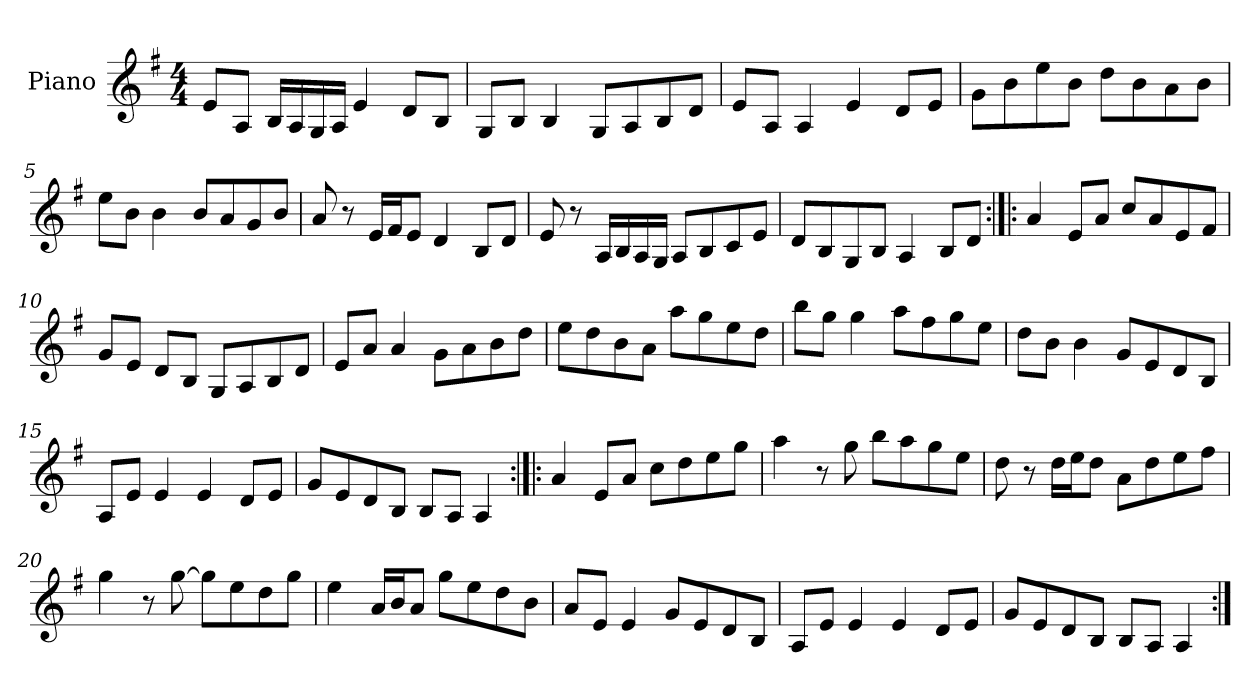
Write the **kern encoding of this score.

**kern
*part1
*staff1
*I"Piano
*I'Pno
*clefG2
*k[f#]
*M4/4
=1
8e/L
8A/J
16B/LL
16A/
16G/
16A/JJ
4e/
8d/L
8B/J
=2
8G/L
8B/J
4B/
8G/L
8A/
8B/
8d/J
=3
8e/L
8A/J
4A/
4e/
8d/L
8e/J
=4
8g\L
8b\
8ee\
8b\J
8dd\L
8b\
8a\
8b\J
=5
8ee\L
8b\J
4b\
8b/L
8a/
8g/
8b/J
!!LO:LB:g=z
=6
8a/
8r
16e/LL
16f#/J
8e/J
4d/
8B/L
8d/J
=7
8e/
8r
16A/LL
16B/
16A/
16G/JJ
8A/L
8B/
8c/
8e/J
=8
8d/L
8B/
8G/
8B/J
4A/
8B/L
8d/J
=9:|!|:
4a/
8e/L
8a/J
8cc/L
8a/
8e/
8f#/J
!!LO:LB:g=z
=10
8g/L
8e/J
8d/L
8B/J
8G/L
8A/
8B/
8d/J
=11
8e/L
8a/J
4a/
8g\L
8a\
8b\
8dd\J
=12
8ee\L
8dd\
8b\
8a\J
8aa\L
8gg\
8ee\
8dd\J
=13
8bb\L
8gg\J
4gg\
8aa\L
8ff#\
8gg\
8ee\J
=14
8dd\L
8b\J
4b\
8g/L
8e/
8d/
8B/J
=15
8A/L
8e/J
4e/
4e/
8d/L
8e/J
!!LO:LB:g=z
=16
8g/L
8e/
8d/
8B/J
8B/L
8A/J
4A/
=17:|!|:
4a/
8e/L
8a/J
8cc\L
8dd\
8ee\
8gg\J
=18
4aa\
8r
8gg\
8bb\L
8aa\
8gg\
8ee\J
=19
8dd\
8r
16dd\LL
16ee\J
8dd\J
8a\L
8dd\
8ee\
8ff#\J
=20
4gg\
8r
[8gg\
8gg\L]
8ee\
8dd\
8gg\J
!!LO:LB:g=z
=21
4ee\
16a/LL
16b/J
8a/J
8gg\L
8ee\
8dd\
8b\J
=22
8a/L
8e/J
4e/
8g/L
8e/
8d/
8B/J
=23
8A/L
8e/J
4e/
4e/
8d/L
8e/J
=24
8g/L
8e/
8d/
8B/J
8B/L
8A/J
4A/
=:|!
*-
